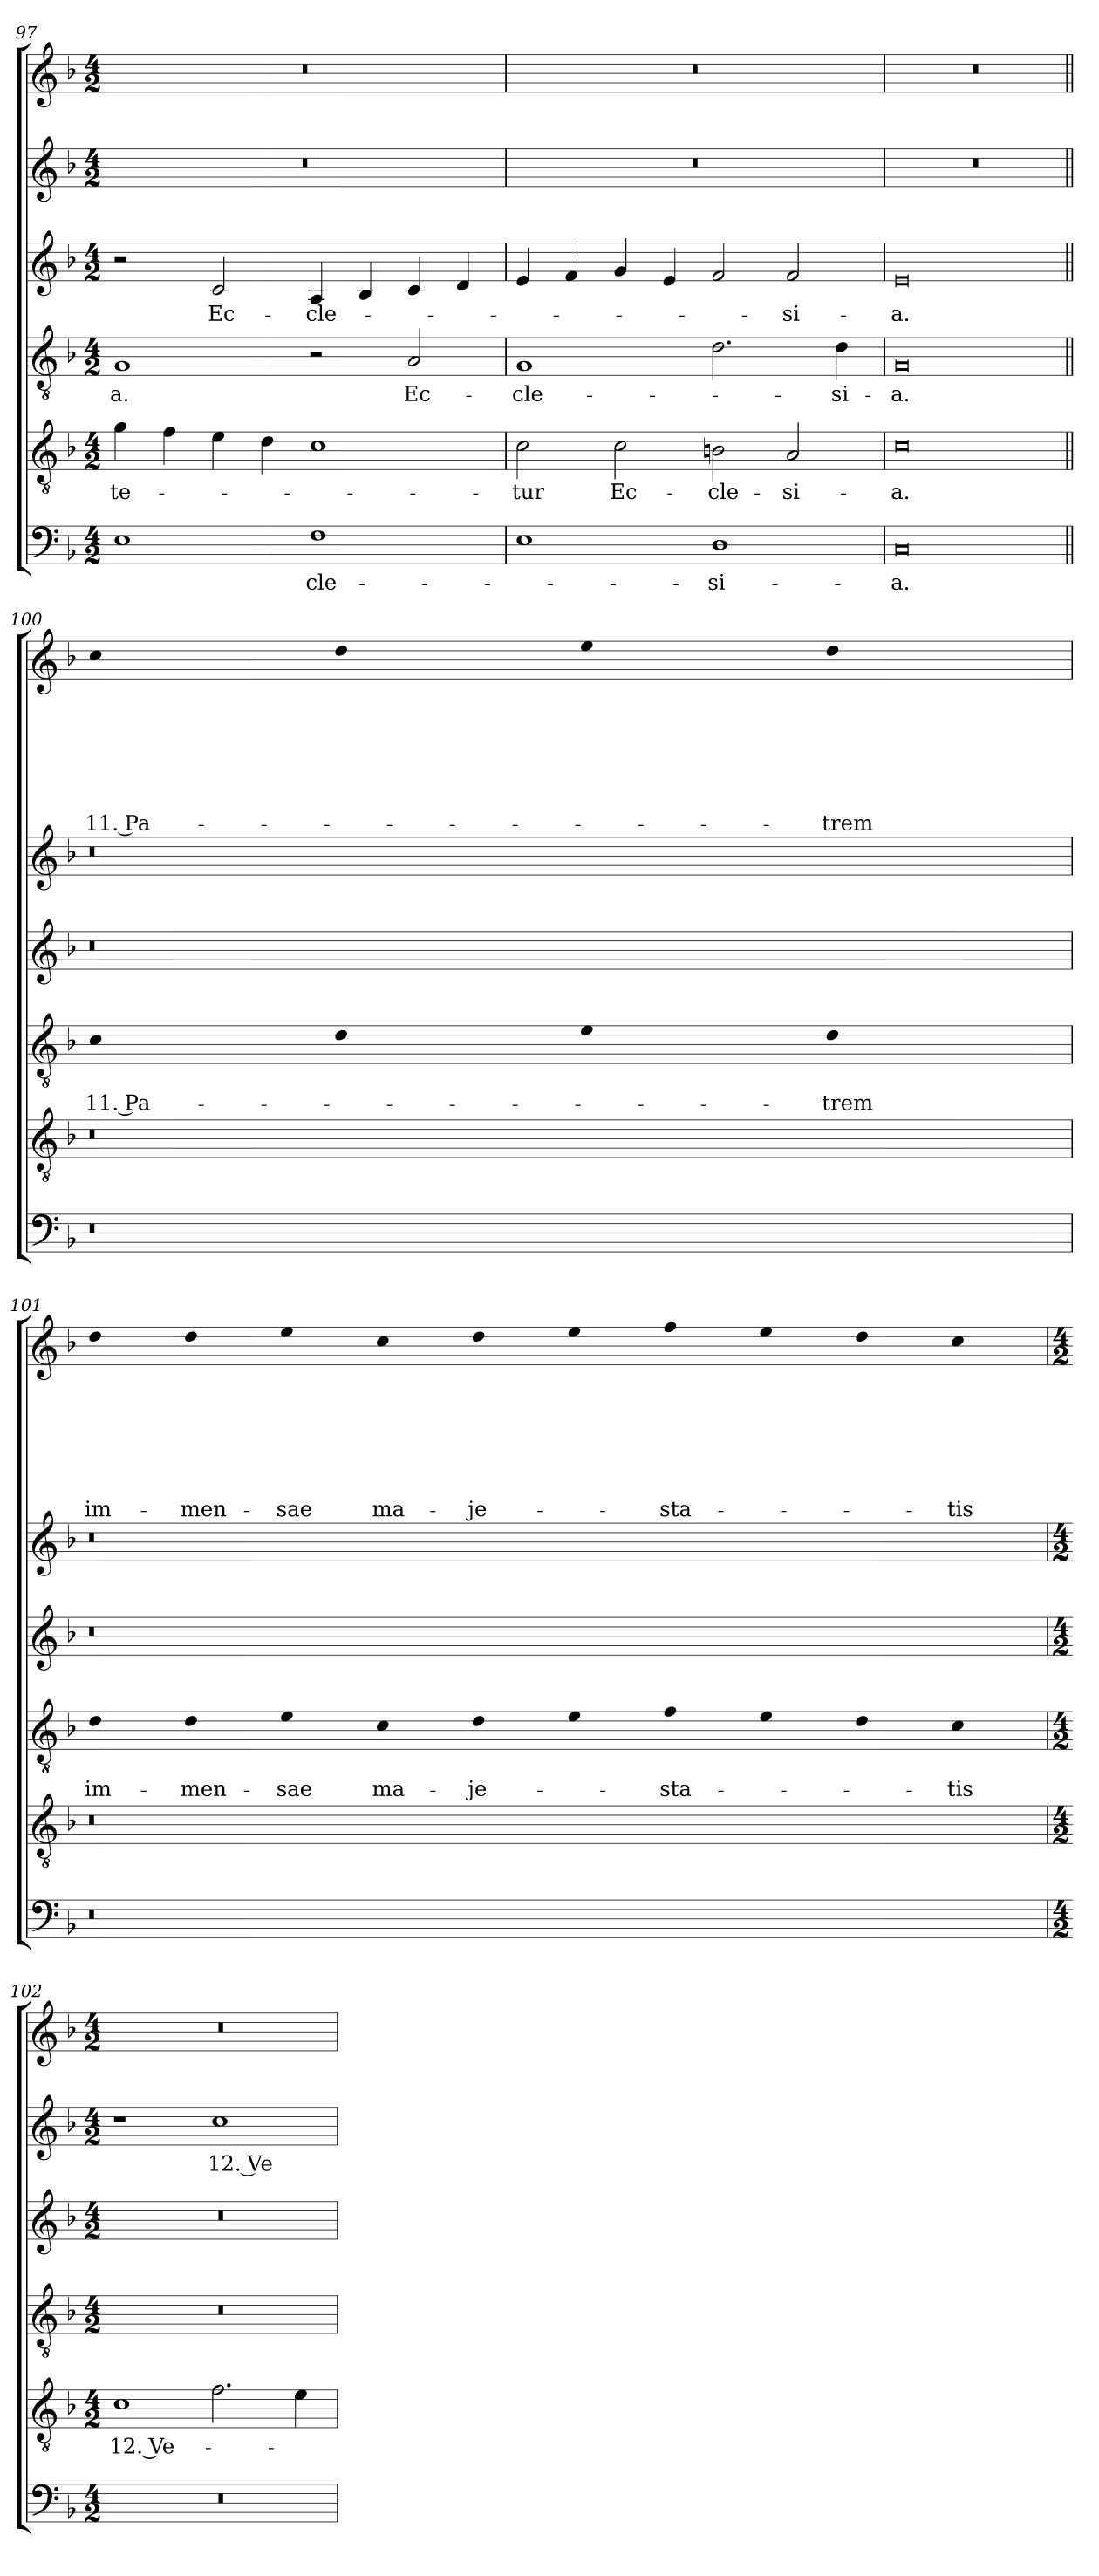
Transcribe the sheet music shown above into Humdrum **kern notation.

**kern	**text	**kern	**text	**kern	**text	**text	**kern	**text	**kern	**text	**kern	**text	**text	**text	**text	**text	**text	**text
*part6	*part6	*part5	*part5	*part4	*part4	*part4	*part3	*part3	*part2	*part2	*part1	*part1	*part1	*part1	*part1	*part1	*part1	*part1
*staff6	*staff6	*staff5	*staff5	*staff4	*staff4	*staff4	*staff3	*staff3	*staff2	*staff2	*staff1	*staff1	*staff1	*staff1	*staff1	*staff1	*staff1	*staff1
*clefF4	*	*clefGv2	*	*clefGv2	*	*	*clefG2	*	*clefG2	*	*clefG2	*	*	*	*	*	*	*
*k[b-]	*	*k[b-]	*	*k[b-]	*	*	*k[b-]	*	*k[b-]	*	*k[b-]	*	*	*	*	*	*	*
*F:	*	*F:	*	*F:	*	*	*F:	*	*F:	*	*F:	*	*	*	*	*	*	*
*M4/2	*	*M4/2	*	*M4/2	*	*	*M4/2	*	*M4/2	*	*M4/2	*	*	*	*	*	*	*
=97	=97	=97	=97	=97	=97	=97	=97	=97	=97	=97	=97	=97	=97	=97	=97	=97	=97	=97
!	!	!	!LO:LY:b	!	!LO:LY:b	!	!	!	!	!	!	!	!	!	!	!	!	!
1E	.	4g\	-te-	1G	-a.	.	2r	.	0r	.	0r	.	.	.	.	.	.	.
.	.	4f\	.	.	.	.	.	.	.	.	.	.	.	.	.	.	.	.
!	!	!	!	!	!	!	!	!LO:LY:b	!	!	!	!	!	!	!	!	!	!
.	.	4e\	.	.	.	.	2c/	Ec-	.	.	.	.	.	.	.	.	.	.
.	.	4d\	.	.	.	.	.	.	.	.	.	.	.	.	.	.	.	.
!	!LO:LY:b	!	!	!	!	!	!	!LO:LY:b	!	!	!	!	!	!	!	!	!	!
1F	-cle-	1c	.	2r	.	.	4A/	-cle-	.	.	.	.	.	.	.	.	.	.
.	.	.	.	.	.	.	4B-/	.	.	.	.	.	.	.	.	.	.	.
!	!	!	!	!	!LO:LY:b	!	!	!	!	!	!	!	!	!	!	!	!	!
.	.	.	.	2A/	Ec-	.	4c/	.	.	.	.	.	.	.	.	.	.	.
.	.	.	.	.	.	.	4d/	.	.	.	.	.	.	.	.	.	.	.
=98	=98	=98	=98	=98	=98	=98	=98	=98	=98	=98	=98	=98	=98	=98	=98	=98	=98	=98
!	!	!	!LO:LY:b	!	!LO:LY:b	!	!	!	!	!	!	!	!	!	!	!	!	!
1E	.	2c\	-tur	1G	-cle-	.	4e/	.	0r	.	0r	.	.	.	.	.	.	.
.	.	.	.	.	.	.	4f/	.	.	.	.	.	.	.	.	.	.	.
!	!	!	!LO:LY:b	!	!	!	!	!	!	!	!	!	!	!	!	!	!	!
.	.	2c\	Ec-	.	.	.	4g/	.	.	.	.	.	.	.	.	.	.	.
.	.	.	.	.	.	.	4e/	.	.	.	.	.	.	.	.	.	.	.
!	!LO:LY:b	!	!LO:LY:b	!	!	!	!	!	!	!	!	!	!	!	!	!	!	!
1D	-si-	2Bn\	-cle-	2.d\	.	.	2f/	.	.	.	.	.	.	.	.	.	.	.
!	!	!	!LO:LY:b	!	!	!	!	!LO:LY:b	!	!	!	!	!	!	!	!	!	!
.	.	2A/	-si-	.	.	.	2f/	-si-	.	.	.	.	.	.	.	.	.	.
!	!	!	!	!	!LO:LY:b	!	!	!	!	!	!	!	!	!	!	!	!	!
.	.	.	.	4d\	-si-	.	.	.	.	.	.	.	.	.	.	.	.	.
=99	=99	=99	=99	=99	=99	=99	=99	=99	=99	=99	=99	=99	=99	=99	=99	=99	=99	=99
!	!LO:LY:b	!	!LO:LY:b	!	!LO:LY:b	!	!	!LO:LY:b	!	!	!	!	!	!	!	!	!	!
0C	-a.	0c	-a.	0G	-a.	.	0e	-a.	0r	.	0r	.	.	.	.	.	.	.
!!LO:LB:g=z
=100||	=100||	=100||	=100||	=100||	=100||	=100||	=100||	=100||	=100||	=100||	=100||	=100||	=100||	=100||	=100||	=100||	=100||	=100||
!	!	!	!	!LO:N:head=solid	!	!LO:LY:b	!	!	!	!	!LO:N:head=solid	!	!	!	!	!	!	!LO:LY:b
0r	.	0r	.	1c	.	11. Pa-	0r	.	0r	.	1cc	.	.	.	.	.	.	11. Pa-
!	!	!	!	!LO:N:head=solid	!	!	!	!	!	!	!LO:N:head=solid	!	!	!	!	!	!	!
.	.	.	.	1d	.	.	.	.	.	.	1dd	.	.	.	.	.	.	.
!	!	!	!	!LO:N:head=solid	!	!	!	!	!	!	!LO:N:head=solid	!	!	!	!	!	!	!
0ryy	.	0ryy	.	1e	.	.	0ryy	.	0ryy	.	1ee	.	.	.	.	.	.	.
!	!	!	!	!LO:N:head=solid	!	!LO:LY:b	!	!	!	!	!LO:N:head=solid	!	!	!	!	!	!	!LO:LY:b
.	.	.	.	1d	.	-trem	.	.	.	.	1dd	.	.	.	.	.	.	-trem
=101	=101	=101	=101	=101	=101	=101	=101	=101	=101	=101	=101	=101	=101	=101	=101	=101	=101	=101
!	!	!	!	!LO:N:head=solid	!	!LO:LY:b	!	!	!	!	!LO:N:head=solid	!	!	!	!	!	!	!LO:LY:b
0r	.	0r	.	1d	.	im-	0r	.	0r	.	1dd	.	.	.	.	.	.	im-
!	!	!	!	!LO:N:head=solid	!	!LO:LY:b	!	!	!	!	!LO:N:head=solid	!	!	!	!	!	!	!LO:LY:b
.	.	.	.	1d	.	-men-	.	.	.	.	1dd	.	.	.	.	.	.	-men-
!	!	!	!	!LO:N:head=solid	!	!LO:LY:b	!	!	!	!	!LO:N:head=solid	!	!	!	!	!	!	!LO:LY:b
000ryy	.	000ryy	.	1e	.	-sae	000ryy	.	000ryy	.	1ee	.	.	.	.	.	.	-sae
!	!	!	!	!LO:N:head=solid	!	!LO:LY:b	!	!	!	!	!LO:N:head=solid	!	!	!	!	!	!	!LO:LY:b
.	.	.	.	1c	.	ma-	.	.	.	.	1cc	.	.	.	.	.	.	ma-
!	!	!	!	!LO:N:head=solid	!	!LO:LY:b	!	!	!	!	!LO:N:head=solid	!	!	!	!	!	!	!LO:LY:b
.	.	.	.	1d	.	-je-	.	.	.	.	1dd	.	.	.	.	.	.	-je-
!	!	!	!	!LO:N:head=solid	!	!	!	!	!	!	!LO:N:head=solid	!	!	!	!	!	!	!
.	.	.	.	1e	.	.	.	.	.	.	1ee	.	.	.	.	.	.	.
!	!	!	!	!LO:N:head=solid	!	!LO:LY:b	!	!	!	!	!LO:N:head=solid	!	!	!	!	!	!	!LO:LY:b
.	.	.	.	1f	.	-sta-	.	.	.	.	1ff	.	.	.	.	.	.	-sta-
!	!	!	!	!LO:N:head=solid	!	!	!	!	!	!	!LO:N:head=solid	!	!	!	!	!	!	!
.	.	.	.	1e	.	.	.	.	.	.	1ee	.	.	.	.	.	.	.
!	!	!	!	!LO:N:head=solid	!	!	!	!	!	!	!LO:N:head=solid	!	!	!	!	!	!	!
.	.	.	.	1d	.	.	.	.	.	.	1dd	.	.	.	.	.	.	.
!	!	!	!	!LO:N:head=solid	!	!LO:LY:b	!	!	!	!	!LO:N:head=solid	!	!	!	!	!	!	!LO:LY:b
.	.	.	.	1c	.	-tis	.	.	.	.	1cc	.	.	.	.	.	.	-tis
!!LO:LB:g=z
=102	=102	=102	=102	=102	=102	=102	=102	=102	=102	=102	=102	=102	=102	=102	=102	=102	=102	=102
*M4/2	*	*M4/2	*	*M4/2	*	*	*M4/2	*	*M4/2	*	*M4/2	*	*	*	*	*	*	*
!	!	!	!LO:LY:b	!	!	!	!	!	!	!	!	!	!	!	!	!	!	!
0r	.	1c	12. Ve-	0r	.	.	0r	.	1r	.	0r	.	.	.	.	.	.	.
!	!	!	!	!	!	!	!	!	!	!LO:LY:b	!	!	!	!	!	!	!	!
.	.	2.f\	.	.	.	.	.	.	1cc	12. Ve-	.	.	.	.	.	.	.	.
.	.	4e\	.	.	.	.	.	.	.	.	.	.	.	.	.	.	.	.
=	=	=	=	=	=	=	=	=	=	=	=	=	=	=	=	=	=	=
*-	*-	*-	*-	*-	*-	*-	*-	*-	*-	*-	*-	*-	*-	*-	*-	*-	*-	*-
